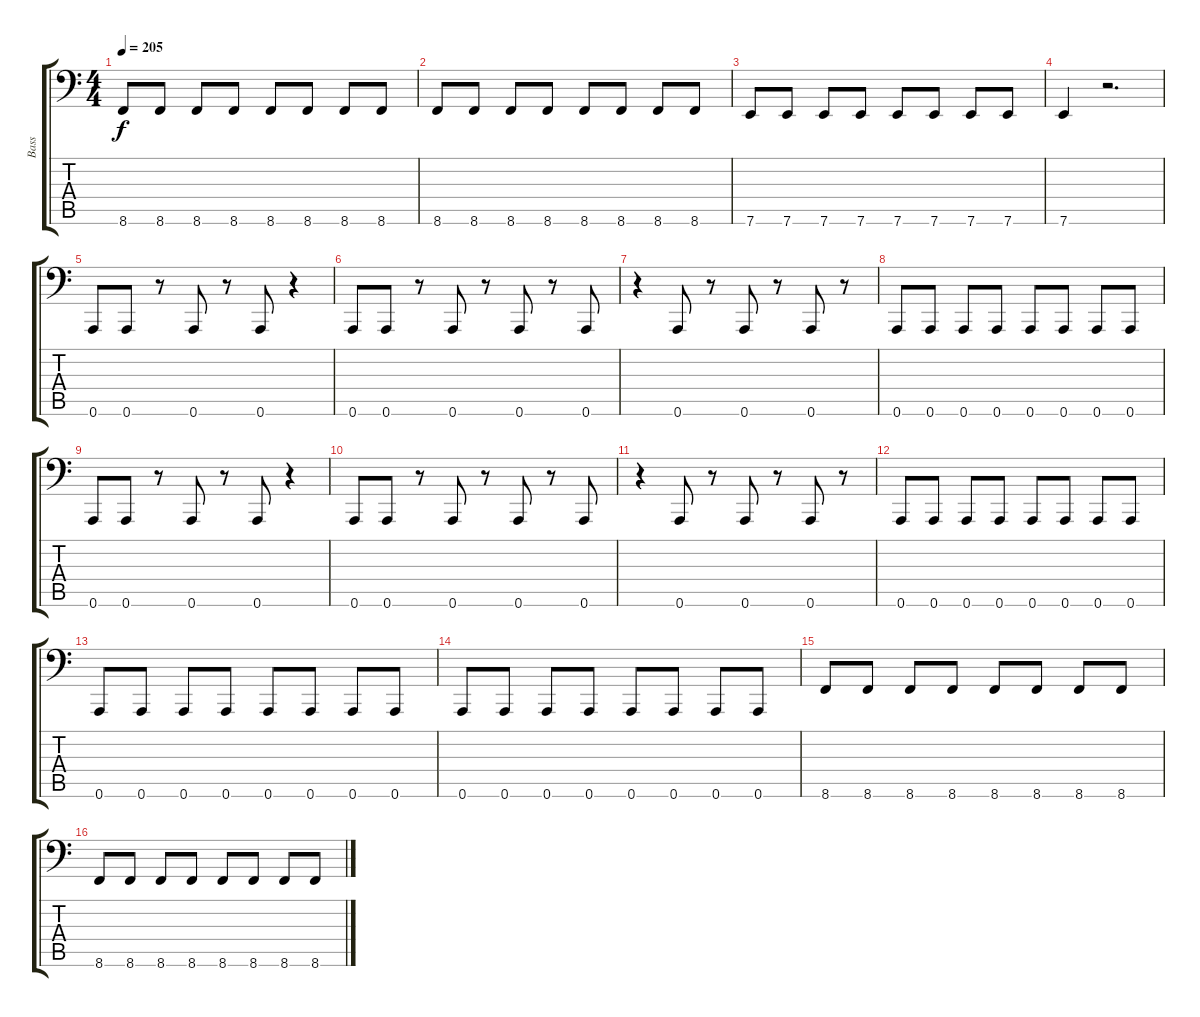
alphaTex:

\track ("Bass" "Bass") {instrument electricbasspick}
\staff {score tabs}
\tuning (B2 Gb2 D2 A1 E1 A0) {hide}
\ts (4 4)
\tempo 205
\clef f4
\ks c
8.6.8{dy f} 8.6.8 8.6.8 8.6.8 8.6.8 8.6.8 8.6.8 8.6.8 |
8.6.8 8.6.8 8.6.8 8.6.8 8.6.8 8.6.8 8.6.8 8.6.8 |
7.6.8 7.6.8 7.6.8 7.6.8 7.6.8 7.6.8 7.6.8 7.6.8 |
7.6.4 r.2{d} |
0.6.8 0.6.8 r.8 0.6.8 r.8 0.6.8 r.4 |
0.6.8 0.6.8 r.8 0.6.8 r.8 0.6.8 r.8 0.6.8 |
r.4 0.6.8 r.8 0.6.8 r.8 0.6.8 r.8 |
0.6.8 0.6.8 0.6.8 0.6.8 0.6.8 0.6.8 0.6.8 0.6.8 |
0.6.8 0.6.8 r.8 0.6.8 r.8 0.6.8 r.4 |
0.6.8 0.6.8 r.8 0.6.8 r.8 0.6.8 r.8 0.6.8 |
r.4 0.6.8 r.8 0.6.8 r.8 0.6.8 r.8 |
0.6.8 0.6.8 0.6.8 0.6.8 0.6.8 0.6.8 0.6.8 0.6.8 |
0.6.8 0.6.8 0.6.8 0.6.8 0.6.8 0.6.8 0.6.8 0.6.8 |
0.6.8 0.6.8 0.6.8 0.6.8 0.6.8 0.6.8 0.6.8 0.6.8 |
8.6.8 8.6.8 8.6.8 8.6.8 8.6.8 8.6.8 8.6.8 8.6.8 |
8.6.8 8.6.8 8.6.8 8.6.8 8.6.8 8.6.8 8.6.8 8.6.8
